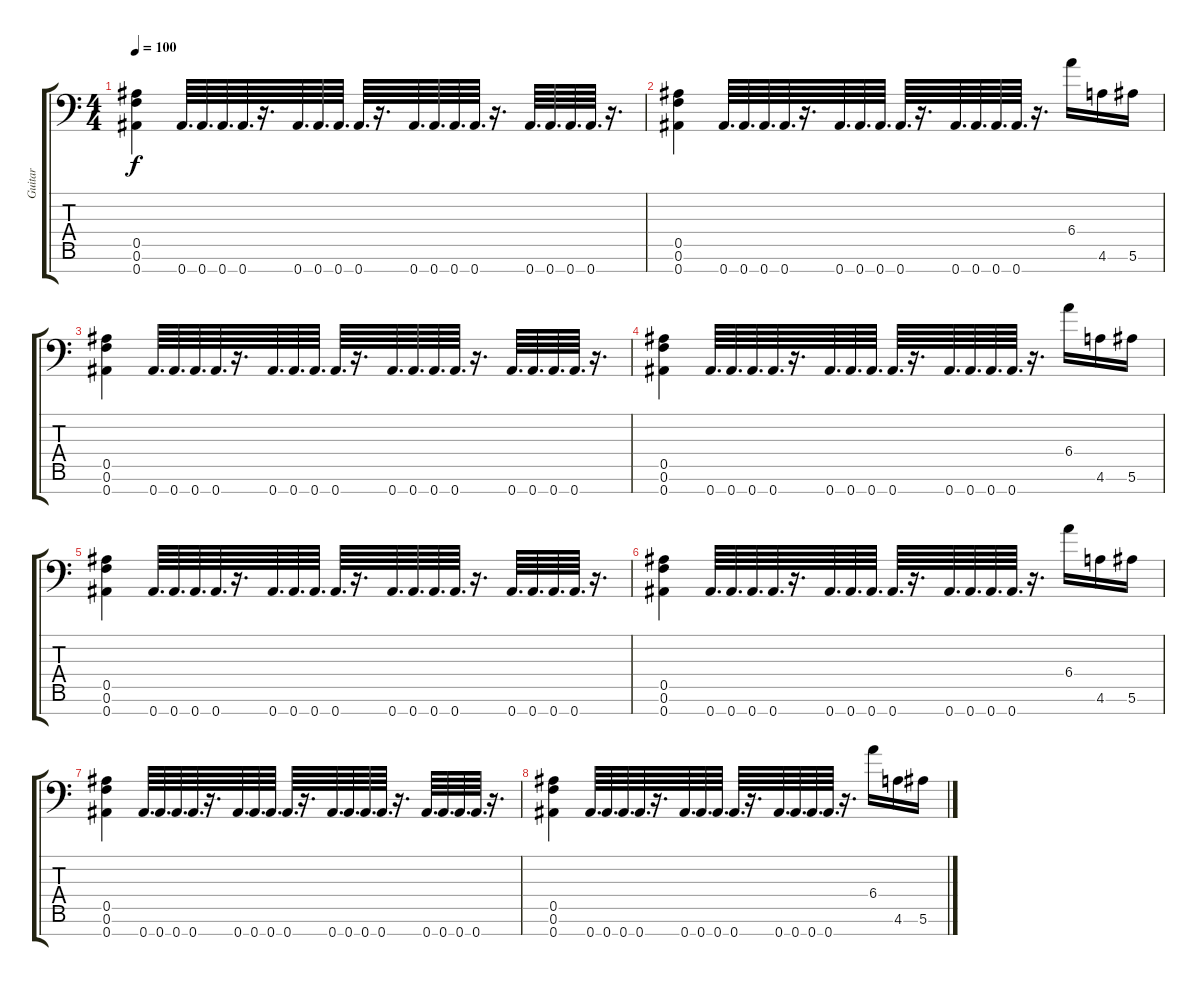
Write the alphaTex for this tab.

\track ("Guitar" "Guitar") {instrument distortionguitar}
\staff {score tabs}
\tuning (F4 C4 Ab3 Eb3 Bb2 F2 Bb1) {hide}
\ts (4 4)
\tempo 100
\clef f4
\ks c
(0.5 0.6 0.7).4{dy f} 0.7.64{d} 0.7.64{d} 0.7.64{d} 0.7.64{d} r.16{d} 0.7.64{d} 0.7.64{d} 0.7.64{d} 0.7.64{d} r.16{d} 0.7.64{d} 0.7.64{d} 0.7.64{d} 0.7.64{d} r.16{d} 0.7.64{d} 0.7.64{d} 0.7.64{d} 0.7.64{d} r.16{d} |
(0.5 0.6 0.7).4 0.7.64{d} 0.7.64{d} 0.7.64{d} 0.7.64{d} r.16{d} 0.7.64{d} 0.7.64{d} 0.7.64{d} 0.7.64{d} r.16{d} 0.7.64{d} 0.7.64{d} 0.7.64{d} 0.7.64{d} r.16{d} 6.4.16 4.6.16 5.6.16 |
(0.5 0.6 0.7).4 0.7.64{d} 0.7.64{d} 0.7.64{d} 0.7.64{d} r.16{d} 0.7.64{d} 0.7.64{d} 0.7.64{d} 0.7.64{d} r.16{d} 0.7.64{d} 0.7.64{d} 0.7.64{d} 0.7.64{d} r.16{d} 0.7.64{d} 0.7.64{d} 0.7.64{d} 0.7.64{d} r.16{d} |
(0.5 0.6 0.7).4 0.7.64{d} 0.7.64{d} 0.7.64{d} 0.7.64{d} r.16{d} 0.7.64{d} 0.7.64{d} 0.7.64{d} 0.7.64{d} r.16{d} 0.7.64{d} 0.7.64{d} 0.7.64{d} 0.7.64{d} r.16{d} 6.4.16 4.6.16 5.6.16 |
(0.5 0.6 0.7).4 0.7.64{d} 0.7.64{d} 0.7.64{d} 0.7.64{d} r.16{d} 0.7.64{d} 0.7.64{d} 0.7.64{d} 0.7.64{d} r.16{d} 0.7.64{d} 0.7.64{d} 0.7.64{d} 0.7.64{d} r.16{d} 0.7.64{d} 0.7.64{d} 0.7.64{d} 0.7.64{d} r.16{d} |
(0.5 0.6 0.7).4 0.7.64{d} 0.7.64{d} 0.7.64{d} 0.7.64{d} r.16{d} 0.7.64{d} 0.7.64{d} 0.7.64{d} 0.7.64{d} r.16{d} 0.7.64{d} 0.7.64{d} 0.7.64{d} 0.7.64{d} r.16{d} 6.4.16 4.6.16 5.6.16 |
(0.5 0.6 0.7).4 0.7.64{d} 0.7.64{d} 0.7.64{d} 0.7.64{d} r.16{d} 0.7.64{d} 0.7.64{d} 0.7.64{d} 0.7.64{d} r.16{d} 0.7.64{d} 0.7.64{d} 0.7.64{d} 0.7.64{d} r.16{d} 0.7.64{d} 0.7.64{d} 0.7.64{d} 0.7.64{d} r.16{d} |
(0.5 0.6 0.7).4 0.7.64{d} 0.7.64{d} 0.7.64{d} 0.7.64{d} r.16{d} 0.7.64{d} 0.7.64{d} 0.7.64{d} 0.7.64{d} r.16{d} 0.7.64{d} 0.7.64{d} 0.7.64{d} 0.7.64{d} r.16{d} 6.4.16 4.6.16 5.6.16
